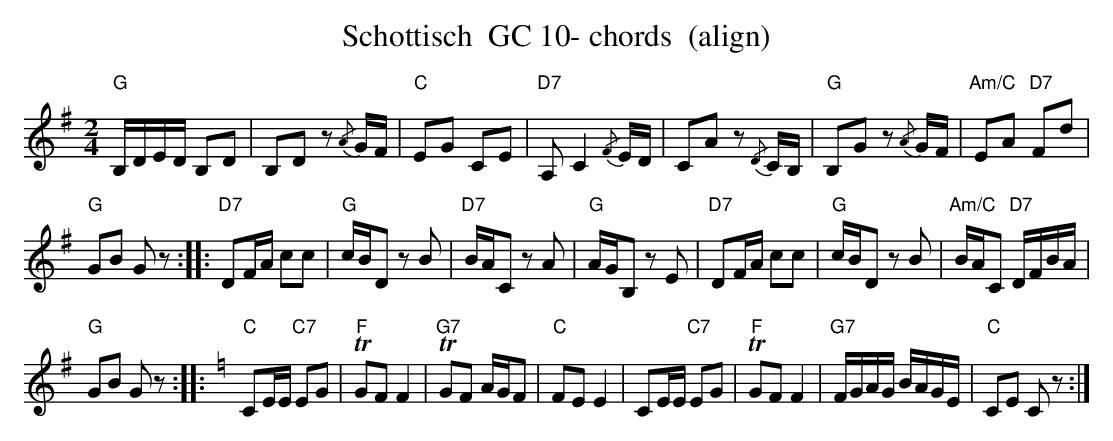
X:1
T:Schottisch  GC 10- chords  (align)
M:2/4
L:1/16
K:Gmaj%%MIDI gchordon
"G"B,DED B,2D2 | B,2D2 z2{/A}GF | "C"E2G2 C2E2 | "D7"A,2C4 {/F}ED | C2A2 z2 {/D}CB, | "G"B,2G2 z2 {/A}GF | \
"Am/C"E2A2 "D7"F2d2 |
"G"G2B2 G2z2 :: "D7"D2FA c2c2 | "G"cBD2 z2B2 | "D7"BAC2 z2A2 | "G"AGB,2 z2E2 | "D7"D2FA c2c2 | \
"G"cBD2 z2B2 | "Am/C"BAC2 "D7"DFBA |
"G"G2B2 G2z2 :: [K:Cmaj] "C"C2EE "C7"E2G2 | "F"TG2F2 F4 | "G7"TG2F2 AGF2 | \
"C"F2E2 E4 | C2EE "C7"E2G2 | "F"TG2F2 F4 | "G7"FGAG BAGE | "C"C2E2 C2z2 :|
